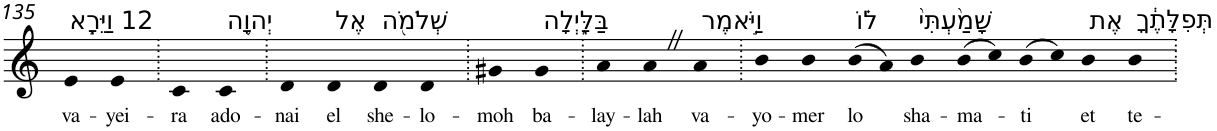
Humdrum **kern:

**kern	**text
*part1	*part1
*staff1	*staff1
*I"Piano	*
*I'Pno	*
!!LO:PB:g=z
*clefG2	*
*k[]	*
=135	=135
!LO:TX:a:t=12 וַיֵּרָ֧א	!
!	!LO:LY:b
4e	va-
!	!LO:LY:b
4e	-yei-
=136.	=136.
!	!LO:LY:b
4c	-ra
!LO:TX:a:t=יְהוָ֛ה	!
!	!LO:LY:b
4c	ado-
=137.	=137.
!	!LO:LY:b
4d	-nai
!LO:TX:a:t=אֶל	!
!	!LO:LY:b
4d	el
!LO:TX:a:t=שְׁלֹמֹ֖ה	!
!	!LO:LY:b
4d	she-
!	!LO:LY:b
4d	-lo-
=138.	=138.
!	!LO:LY:b
4g#X	-moh
!LO:TX:a:t=בַּלָּ֑יְלָה	!
!	!LO:LY:b
4g#	ba-
=139.	=139.
!	!LO:LY:b
4a	-lay-
!	!LO:LY:b
4aZ	-lah
!LO:TX:a:t=וַיֹּ֣אמֶר	!
!	!LO:LY:b
4a	va-
=140.	=140.
!	!LO:LY:b
4b	-yo-
!	!LO:LY:b
4b	-mer
!LO:TX:a:t=ל֗וֹ	!
!	!LO:LY:b
(>8b	lo
8a)	.
!LO:TX:a:t=שָׁמַ֙עְתִּי֙	!
!	!LO:LY:b
4b	sha-
!	!LO:LY:b
(>8b	-ma-
8cc)	.
!	!LO:LY:b
(>8b	-ti
8cc)	.
!LO:TX:a:t=אֶת	!
!	!LO:LY:b
4b	et
!LO:TX:a:t=תְּפִלָּתֶ֔ךָ	!
!	!LO:LY:b
4b	te-
=.	=.
*-	*-
